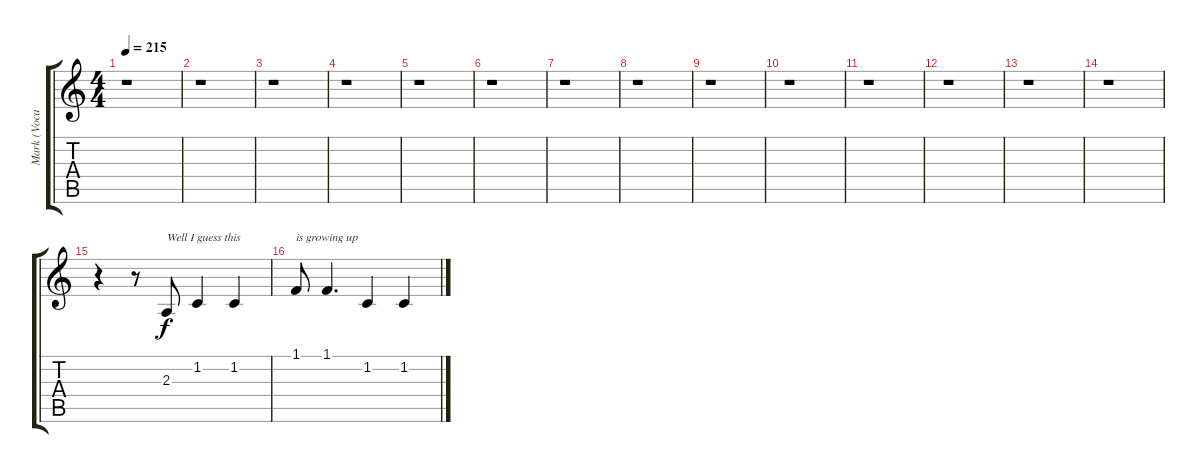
\track ("Mark (Vocals)" "Mark (Voca") {instrument oboe}
\staff {score tabs}
\tuning (E4 B3 G3 D3 A2 E2) {hide}
\ts (4 4)
\tempo 215
\clef g2
\ks c
r.1{dy f} |
r.1 |
r.1 |
r.1 |
r.1 |
r.1 |
r.1 |
r.1 |
r.1 |
r.1 |
r.1 |
r.1 |
r.1 |
r.1 |
r.4 r.8 2.3.8{txt "Well I guess this"} 1.2.4 1.2.4 |
1.1.8{txt "is growing up"} 1.1.4{d} 1.2.4 1.2.4
